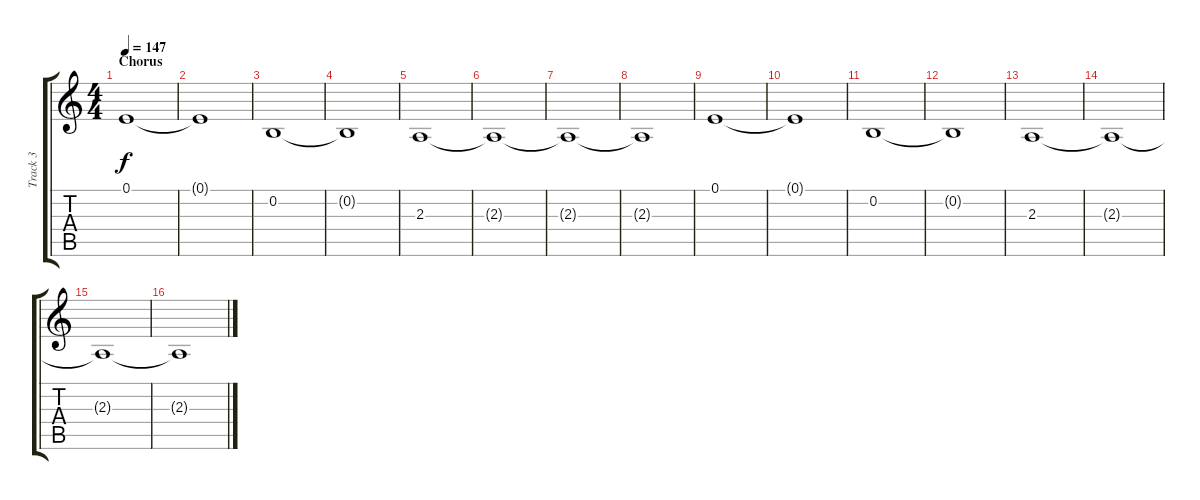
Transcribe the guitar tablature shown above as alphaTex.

\track ("Track 3" "Track 3") {instrument pad4choir}
\staff {score tabs}
\tuning (E4 B3 G3 D3 A2 E2) {hide}
\ts (4 4)
\section ("" "Chorus")
\tempo 147
\clef g2
\ks c
0.1.1{dy f} |
0.1{t}.1 |
0.2.1 |
0.2{t}.1 |
2.3.1 |
2.3{t}.1 |
2.3{t}.1 |
2.3{t}.1 |
0.1.1 |
0.1{t}.1 |
0.2.1 |
0.2{t}.1 |
2.3.1 |
2.3{t}.1 |
2.3{t}.1 |
2.3{t}.1
